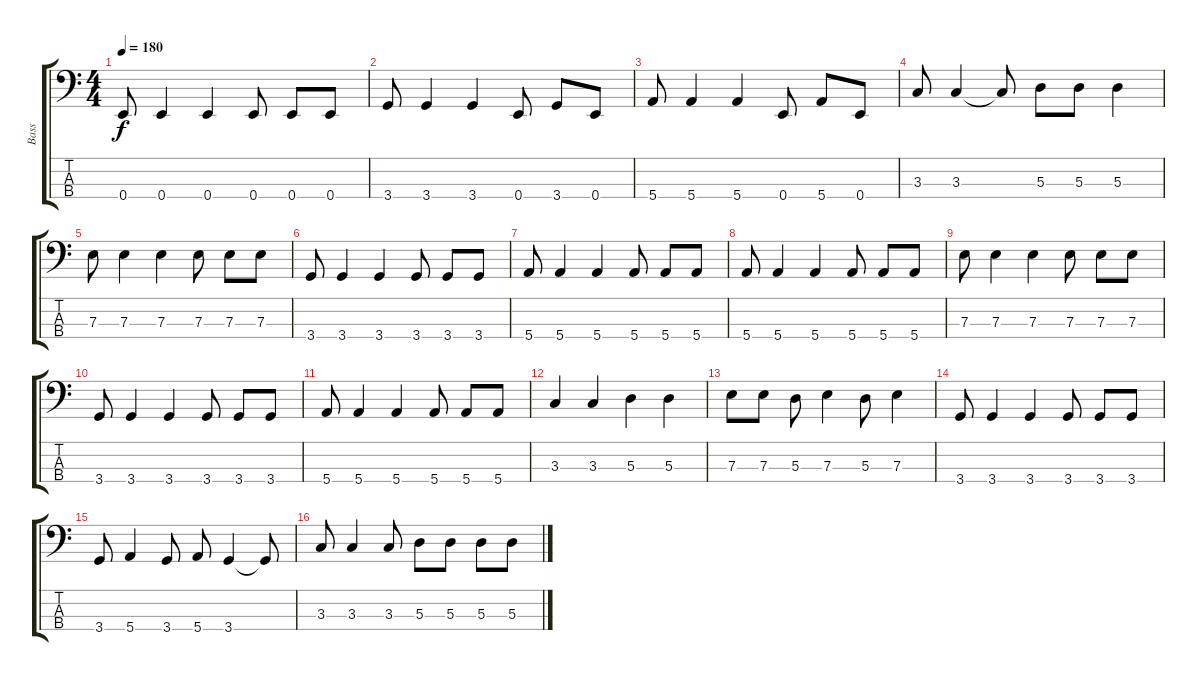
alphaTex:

\track ("Bass" "Bass") {instrument electricbassfinger}
\staff {score tabs}
\tuning (G2 D2 A1 E1) {hide}
\ts (4 4)
\tempo 180
\clef f4
\ks c
0.4.8{dy f} 0.4.4 0.4.4 0.4.8 0.4.8 0.4.8 |
3.4.8 3.4.4 3.4.4 0.4.8 3.4.8 0.4.8 |
5.4.8 5.4.4 5.4.4 0.4.8 5.4.8 0.4.8 |
3.3.8 3.3.4 3.3{t}.8 5.3.8 5.3.8 5.3.4 |
7.3.8 7.3.4 7.3.4 7.3.8 7.3.8 7.3.8 |
3.4.8 3.4.4 3.4.4 3.4.8 3.4.8 3.4.8 |
5.4.8 5.4.4 5.4.4 5.4.8 5.4.8 5.4.8 |
5.4.8 5.4.4 5.4.4 5.4.8 5.4.8 5.4.8 |
7.3.8 7.3.4 7.3.4 7.3.8 7.3.8 7.3.8 |
3.4.8 3.4.4 3.4.4 3.4.8 3.4.8 3.4.8 |
5.4.8 5.4.4 5.4.4 5.4.8 5.4.8 5.4.8 |
3.3.4 3.3.4 5.3.4 5.3.4 |
7.3.8{volume 12} 7.3.8 5.3.8 7.3.4 5.3.8 7.3.4 |
3.4.8 3.4.4 3.4.4 3.4.8 3.4.8 3.4.8 |
3.4.8 5.4.4 3.4.8 5.4.8 3.4.4 3.4{t}.8 |
3.3.8 3.3.4 3.3.8 5.3.8 5.3.8 5.3.8 5.3.8
